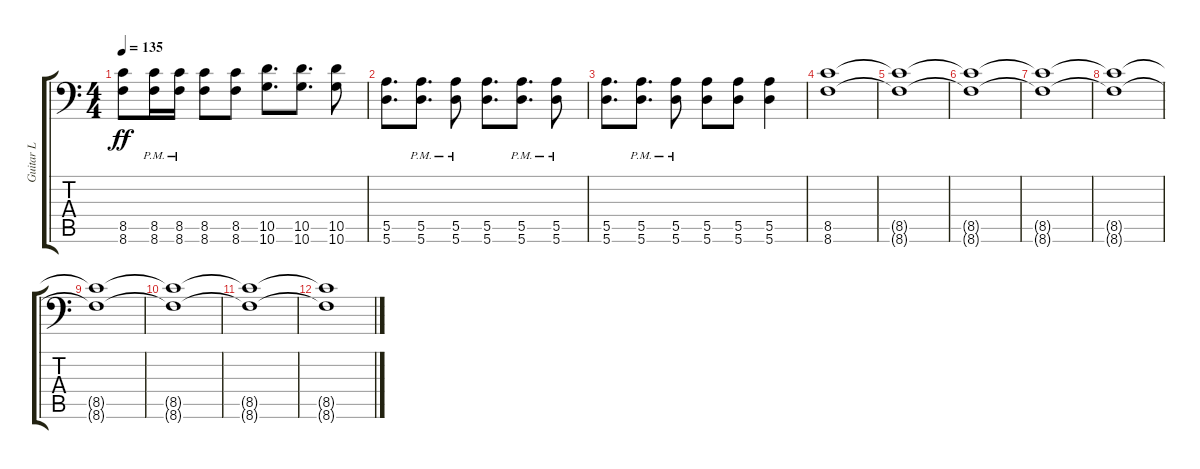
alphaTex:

\track ("Guitar L" "Guitar L") {instrument overdrivenguitar}
\staff {score tabs}
\tuning (B3 Gb3 D3 A2 E2 A1) {hide}
\ts (4 4)
\tempo 135
\clef f4
\ks c
(8.5{t} 8.6{t}).8{dy ff} (8.5{pm} 8.6{pm}).16 (8.5{pm} 8.6{pm}).16 (8.5 8.6).8 (8.5 8.6).8 (10.5 10.6).8{d} (10.5 10.6).8{d} (10.5 10.6).8 |
(5.5 5.6).8{d} (5.5{pm} 5.6{pm}).8{d} (5.5{pm} 5.6{pm}).8 (5.5 5.6).8{d} (5.5{pm} 5.6{pm}).8{d} (5.5{pm} 5.6{pm}).8 |
(5.5 5.6).8{d} (5.5{pm} 5.6{pm}).8{d} (5.5{pm} 5.6{pm}).8 (5.5 5.6).8 (5.5 5.6).8 (5.5 5.6).4 |
(8.5 8.6).1 |
(8.5{t} 8.6{t}).1 |
(8.5{t} 8.6{t}).1 |
(8.5{t} 8.6{t}).1 |
(8.5{t} 8.6{t}).1 |
(8.5{t} 8.6{t}).1 |
(8.5{t} 8.6{t}).1 |
(8.5{t} 8.6{t}).1 |
(8.5{t} 8.6{t}).1
